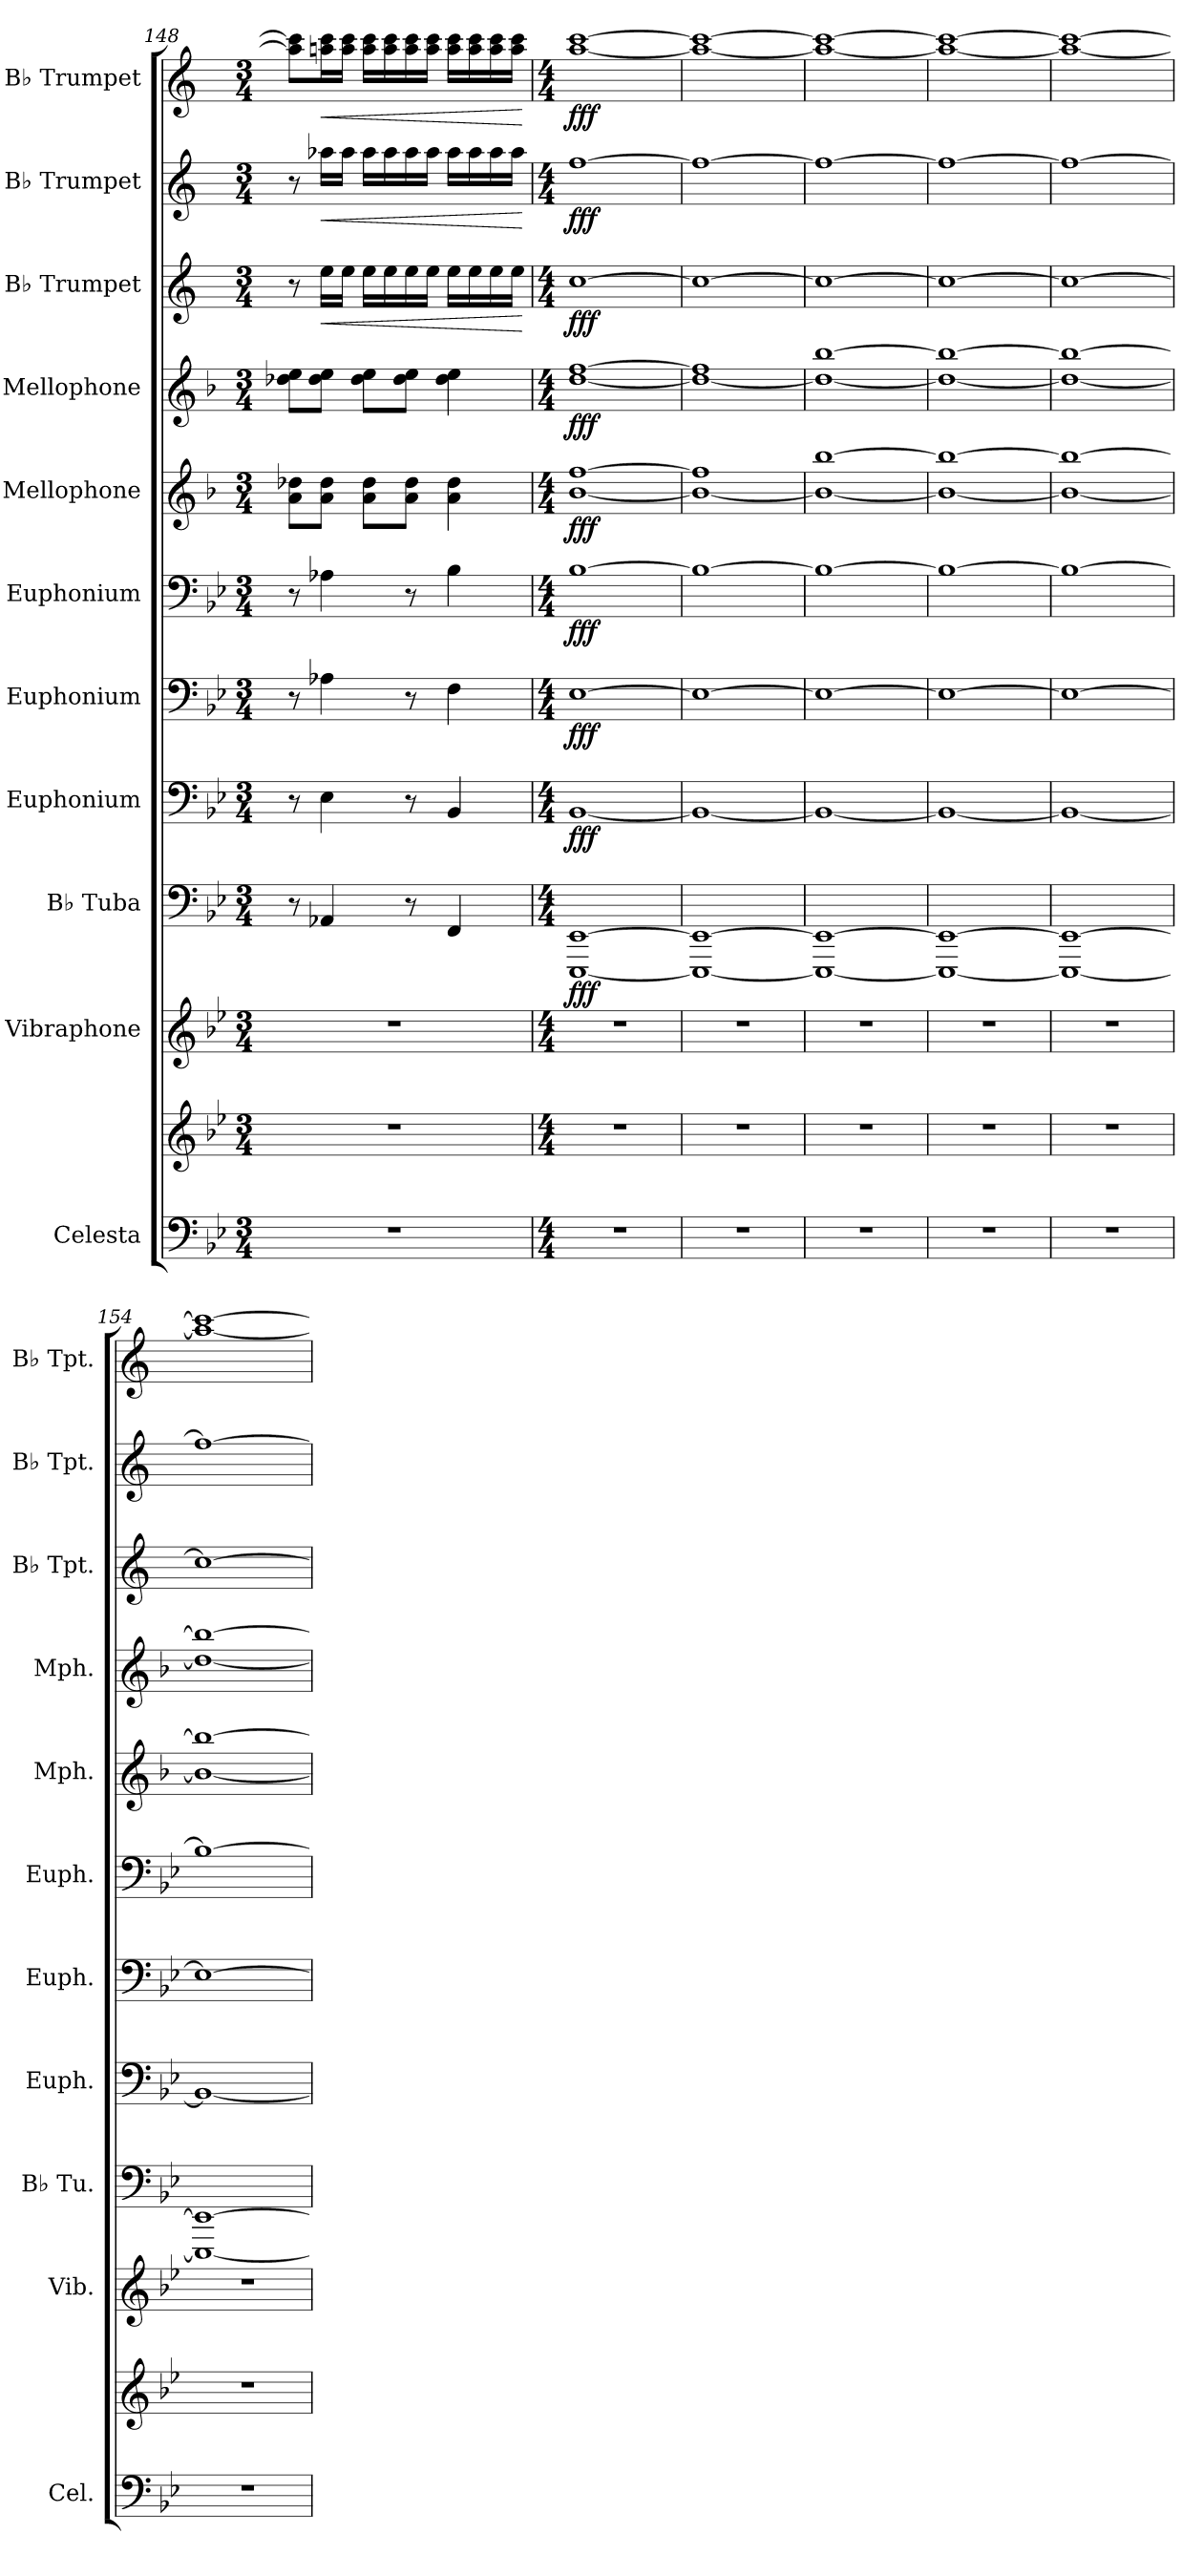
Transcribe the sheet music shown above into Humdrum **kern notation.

**kern	**kern	**kern	**kern	**dynam	**kern	**dynam	**kern	**dynam	**kern	**dynam	**kern	**dynam	**kern	**dynam	**kern	**dynam	**kern	**dynam	**kern	**dynam
*part11	*part11	*part10	*part9	*part9	*part8	*part8	*part7	*part7	*part6	*part6	*part5	*part5	*part4	*part4	*part3	*part3	*part2	*part2	*part1	*part1
*staff12	*staff11	*staff10	*staff9	*staff9	*staff8	*staff8	*staff7	*staff7	*staff6	*staff6	*staff5	*staff5	*staff4	*staff4	*staff3	*staff3	*staff2	*staff2	*staff1	*staff1
*I"Celesta	*	*I"Vibraphone	*I"B♭ Tuba	*	*I"Euphonium	*	*I"Euphonium	*	*I"Euphonium	*	*I"Mellophone	*	*I"Mellophone	*	*I"B♭ Trumpet	*	*I"B♭ Trumpet	*	*I"B♭ Trumpet	*
*I'Cel.	*	*I'Vib.	*I'B♭ Tu.	*	*I'Euph.	*	*I'Euph.	*	*I'Euph.	*	*I'Mph.	*	*I'Mph.	*	*I'B♭ Tpt.	*	*I'B♭ Tpt.	*	*I'B♭ Tpt.	*
*clefF4	*clefG2	*clefG2	*clefF4	*	*clefF4	*	*clefF4	*	*clefF4	*	*clefG2	*	*clefG2	*	*clefG2	*	*clefG2	*	*clefG2	*
*ITrd-7c-12	*ITrd-7c-12	*	*	*	*	*	*	*	*	*	*ITrd4c7	*	*ITrd4c7	*	*ITrd1c2	*	*ITrd1c2	*	*ITrd1c2	*
*k[b-e-]	*k[b-e-]	*k[b-e-]	*k[b-e-]	*	*k[b-e-]	*	*k[b-e-]	*	*k[b-e-]	*	*k[b-e-]	*	*k[b-e-]	*	*k[b-e-]	*	*k[b-e-]	*	*k[b-e-]	*
*M3/4	*M3/4	*M3/4	*M3/4	*	*M3/4	*	*M3/4	*	*M3/4	*	*M3/4	*	*M3/4	*	*M3/4	*	*M3/4	*	*M3/4	*
=148	=148	=148	=148	=148	=148	=148	=148	=148	=148	=148	=148	=148	=148	=148	=148	=148	=148	=148	=148	=148
2.r	2.r	2.r	8r	.	8r	.	8r	.	8r	.	8d\ 8g-X\L	.	8g-X\ 8a\L	.	8r	.	8r	.	8gg-\] 8bb-\]L	.
!	!	!	!	!	!	!	!	!	!	!	!	!	!	!	!	!LO:HP:b	!	!LO:HP:b	!	!LO:HP:b
.	.	.	4AA-X/	.	4E-\	.	4A-X\	.	4A-X\	.	8d\ 8g-\J	.	8g-\ 8a\J	.	16dd\LL	<	16gg-X\LL	<	16ggn\ 16bb-\L	<
.	.	.	.	.	.	.	.	.	.	.	.	.	.	.	16dd\JJ	.	16gg-\JJ	.	16gg\ 16bb-\JJ	.
.	.	.	.	.	.	.	.	.	.	.	8d\ 8g-\L	.	8g-\ 8a\L	.	16dd\LL	.	16gg-\LL	.	16gg\ 16bb-\LL	.
.	.	.	.	.	.	.	.	.	.	.	.	.	.	.	16dd\	.	16gg-\	.	16gg\ 16bb-\	.
.	.	.	8r	.	8r	.	8r	.	8r	.	8d\ 8g-\J	.	8g-\ 8a\J	.	16dd\	.	16gg-\	.	16gg\ 16bb-\	.
.	.	.	.	.	.	.	.	.	.	.	.	.	.	.	16dd\JJ	.	16gg-\JJ	.	16gg\ 16bb-\JJ	.
.	.	.	4FF/	.	4BB-/	.	4F\	.	4B-\	.	4d\ 4g-\	.	4g-\ 4a\	.	16dd\LL	.	16gg-\LL	.	16gg\ 16bb-\LL	.
.	.	.	.	.	.	.	.	.	.	.	.	.	.	.	16dd\	.	16gg-\	.	16gg\ 16bb-\	.
.	.	.	.	.	.	.	.	.	.	.	.	.	.	.	16dd\	.	16gg-\	.	16gg\ 16bb-\	.
.	.	.	.	.	.	.	.	.	.	.	.	.	.	.	16dd\JJ	.	16gg-\JJ	.	16gg\ 16bb-\JJ	.
.	.	.	.	.	.	.	.	.	.	.	.	.	.	.	.	[	.	[	.	[
=149	=149	=149	=149	=149	=149	=149	=149	=149	=149	=149	=149	=149	=149	=149	=149	=149	=149	=149	=149	=149
*M4/4	*M4/4	*M4/4	*M4/4	*	*M4/4	*	*M4/4	*	*M4/4	*	*M4/4	*	*M4/4	*	*M4/4	*	*M4/4	*	*M4/4	*
!	!	!	!	!LO:DY:b	!	!LO:DY:b	!	!LO:DY:b	!	!LO:DY:b	!	!LO:DY:b	!	!LO:DY:b	!	!LO:DY:b	!	!LO:DY:b	!	!LO:DY:b
1r	1r	1r	[1EEE- [1EE-	fff	[1BB-	fff	[1E-	fff	[1B-	fff	[1e- [1b-	fff	[1g [1b-	fff	[1b-	fff	[1ee-	fff	[1gg [1bb-	fff
=150	=150	=150	=150	=150	=150	=150	=150	=150	=150	=150	=150	=150	=150	=150	=150	=150	=150	=150	=150	=150
1r	1r	1r	1EEE-_ 1EE-_	.	1BB-_	.	1E-_	.	1B-_	.	1e-_ 1b-]	.	1g_ 1b-]	.	1b-_	.	1ee-_	.	1gg_ 1bb-_	.
=151	=151	=151	=151	=151	=151	=151	=151	=151	=151	=151	=151	=151	=151	=151	=151	=151	=151	=151	=151	=151
1r	1r	1r	1EEE-_ 1EE-_	.	1BB-_	.	1E-_	.	1B-_	.	1e-_ [1ee-	.	1g_ [1ee-	.	1b-_	.	1ee-_	.	1gg_ 1bb-_	.
!!LO:PB:g=z
=152	=152	=152	=152	=152	=152	=152	=152	=152	=152	=152	=152	=152	=152	=152	=152	=152	=152	=152	=152	=152
1r	1r	1r	1EEE-_ 1EE-_	.	1BB-_	.	1E-_	.	1B-_	.	1e-_ 1ee-_	.	1g_ 1ee-_	.	1b-_	.	1ee-_	.	1gg_ 1bb-_	.
=153	=153	=153	=153	=153	=153	=153	=153	=153	=153	=153	=153	=153	=153	=153	=153	=153	=153	=153	=153	=153
1r	1r	1r	1EEE-_ 1EE-_	.	1BB-_	.	1E-_	.	1B-_	.	1e-_ 1ee-_	.	1g_ 1ee-_	.	1b-_	.	1ee-_	.	1gg_ 1bb-_	.
=154	=154	=154	=154	=154	=154	=154	=154	=154	=154	=154	=154	=154	=154	=154	=154	=154	=154	=154	=154	=154
1r	1r	1r	1EEE-_ 1EE-_	.	1BB-_	.	1E-_	.	1B-_	.	1e-_ 1ee-_	.	1g_ 1ee-_	.	1b-_	.	1ee-_	.	1gg_ 1bb-_	.
=	=	=	=	=	=	=	=	=	=	=	=	=	=	=	=	=	=	=	=	=
*-	*-	*-	*-	*-	*-	*-	*-	*-	*-	*-	*-	*-	*-	*-	*-	*-	*-	*-	*-	*-
